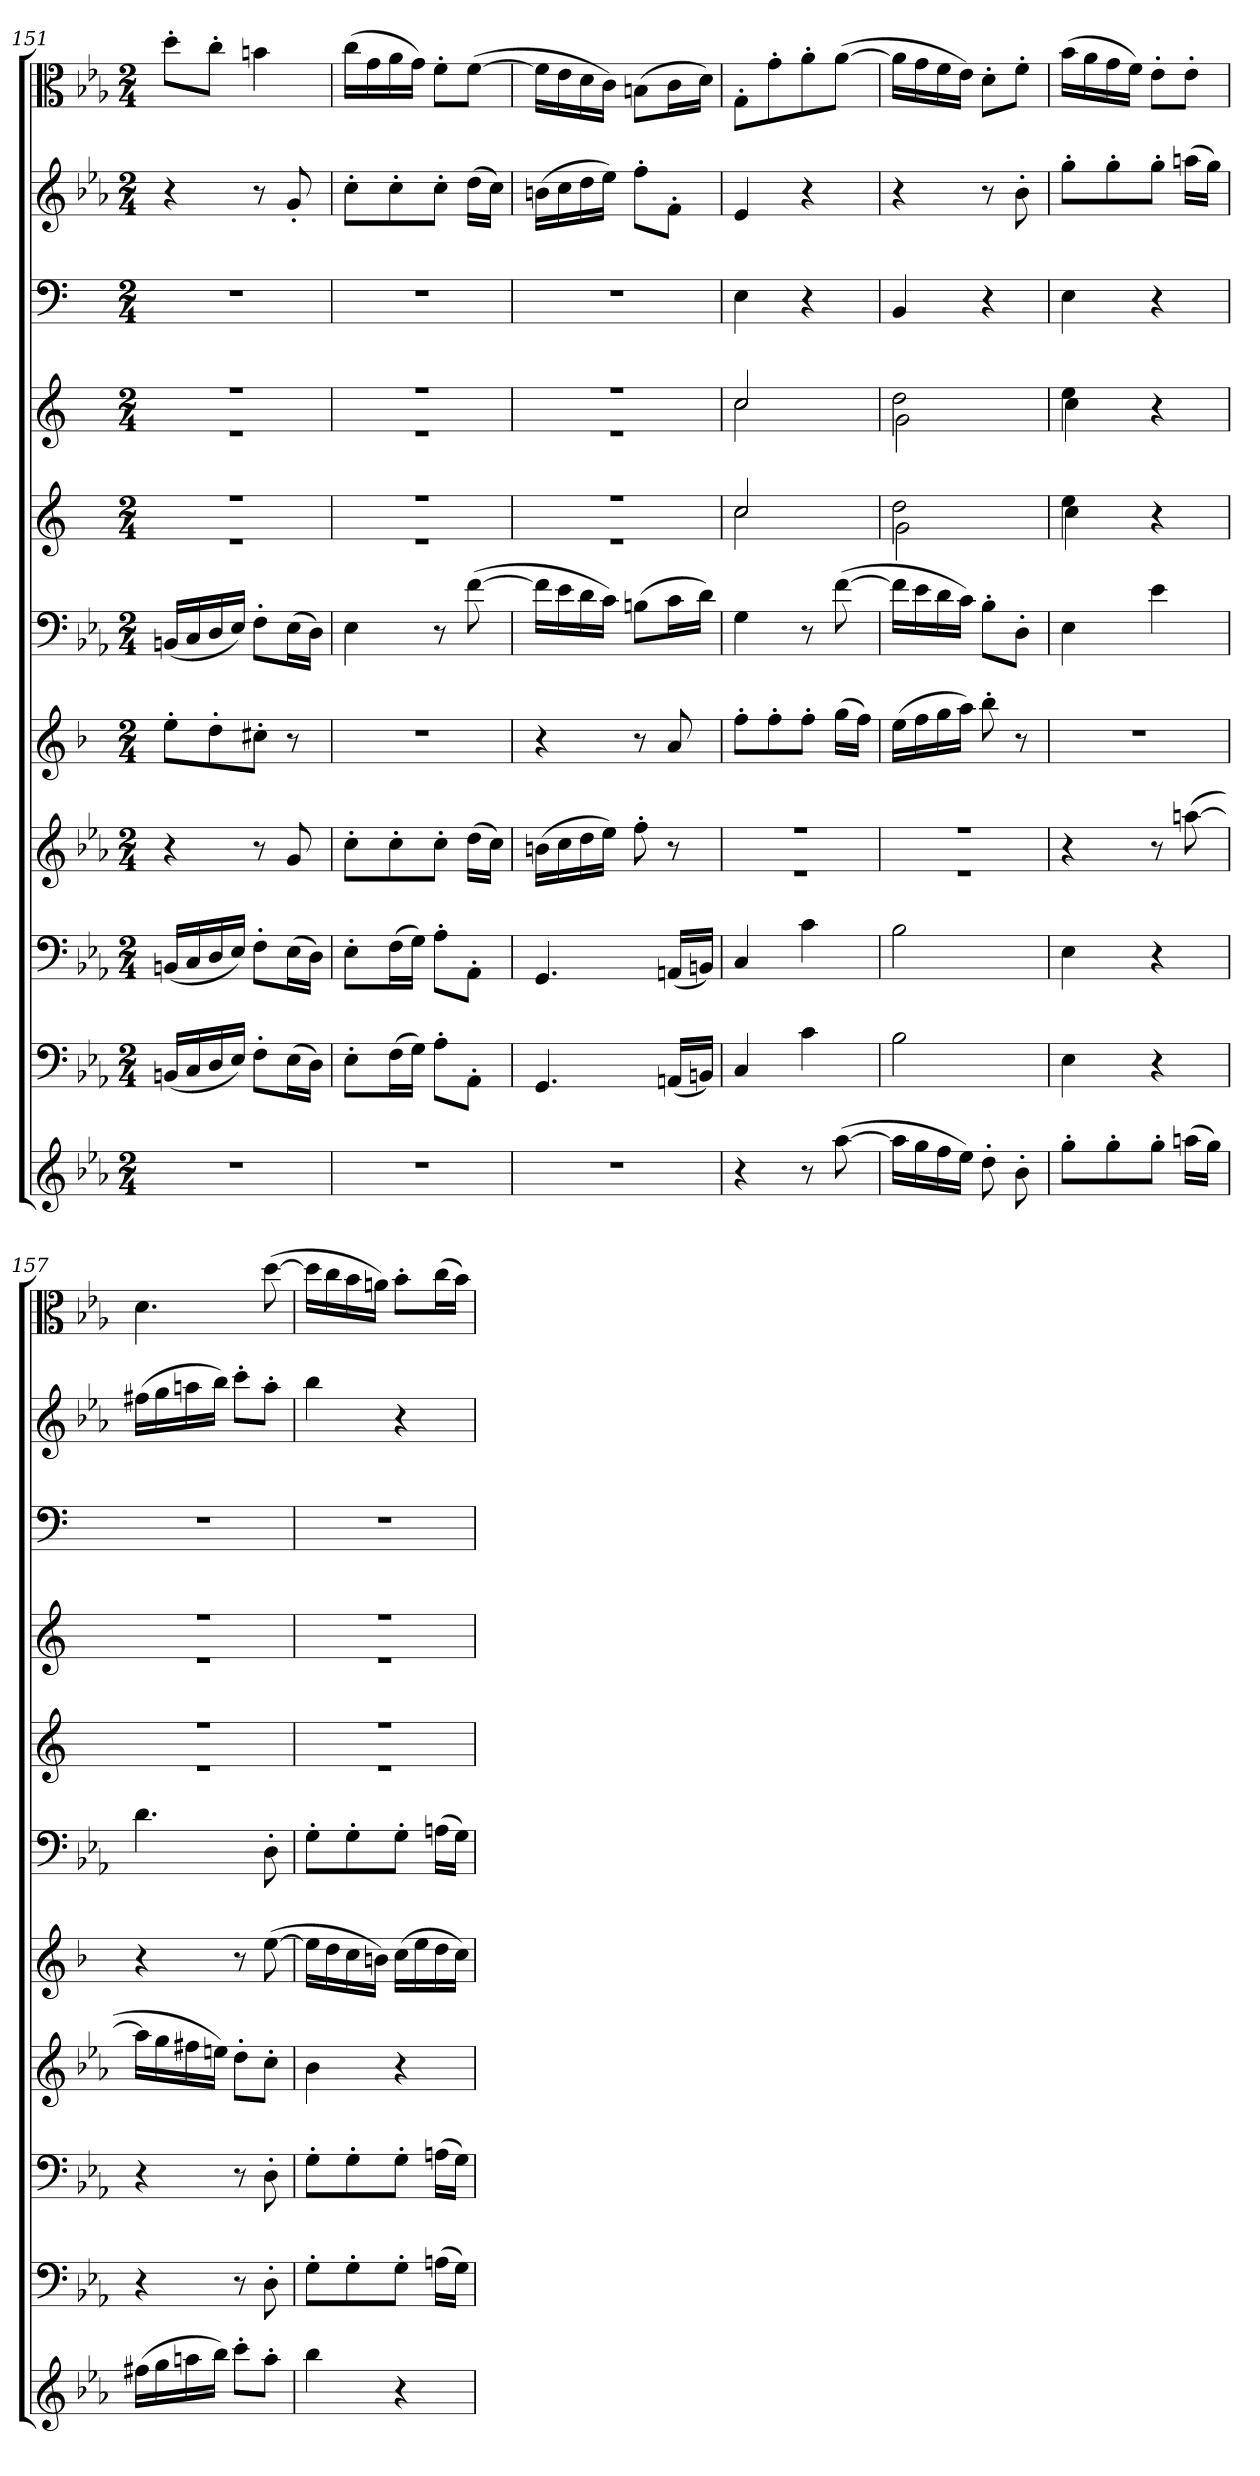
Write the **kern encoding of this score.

**kern	**kern	**kern	**kern	**kern	**kern	**kern	**kern	**kern	**kern	**kern
*part11	*part10	*part9	*part8	*part7	*part6	*part5	*part4	*part3	*part2	*part1
*staff11	*staff10	*staff9	*staff8	*staff7	*staff6	*staff5	*staff4	*staff3	*staff2	*staff1
*clefG2	*clefF4	*clefF4	*clefG2	*clefG2	*clefF4	*clefG2	*clefG2	*clefF4	*clefG2	*clefC3
*k[b-e-a-]	*k[b-e-a-]	*k[b-e-a-]	*k[b-e-a-]	*k[b-]	*k[b-e-a-]	*k[]	*k[]	*k[]	*k[b-e-a-]	*k[b-e-a-]
*E-:	*E-:	*E-:	*E-:	*	*E-:	*	*	*	*E-:	*E-:
*M2/4	*M2/4	*M2/4	*M2/4	*M2/4	*M2/4	*M2/4	*M2/4	*M2/4	*M2/4	*M2/4
=151	=151	=151	=151	=151	=151	=151	=151	=151	=151	=151
*	*	*	*	*	*	*^	*^	*	*	*
2r	(16BBn/LL	(16BBn/LL	4r	8ee'\L	(16BBn/LL	2r	2r	2r	2r	2r	4r	8dd'\L
.	16C/	16C/	.	.	16C/	.	.	.	.	.	.	.
.	16D/	16D/	.	8dd'\	16D/	.	.	.	.	.	.	8cc'\J
.	16E-/JJ)	16E-/JJ)	.	.	16E-/JJ)	.	.	.	.	.	.	.
.	8F'\L	8F'\L	8r	8cc#X'\J	8F'\L	.	.	.	.	.	8r	4bn\
.	(16E-\L	(16E-\L	8g/	8r	(16E-\L	.	.	.	.	.	8g'/	.
.	16D\JJ)	16D\JJ)	.	.	16D\JJ)	.	.	.	.	.	.	.
=152	=152	=152	=152	=152	=152	=152	=152	=152	=152	=152	=152	=152
2r	8E-'\L	8E-'\L	8cc'\L	2r	4E-\	2r	2r	2r	2r	2r	8cc'\L	(16cc\LL
.	.	.	.	.	.	.	.	.	.	.	.	16g\
.	(16F\L	(16F\L	8cc'\	.	.	.	.	.	.	.	8cc'\	16a-\
.	16G\JJ)	16G\JJ)	.	.	.	.	.	.	.	.	.	16g\JJ)
.	8A-'\L	8A-'\L	8cc'\J	.	8r	.	.	.	.	.	8cc'\J	8f'\L
.	8AA-'\J	8AA-'\J	(16dd\LL	.	([8f\	.	.	.	.	.	(16dd\LL	([8f\J
.	.	.	16cc\JJ)	.	.	.	.	.	.	.	16cc\JJ)	.
=153	=153	=153	=153	=153	=153	=153	=153	=153	=153	=153	=153	=153
2r	4.GG/	4.GG/	(16bn\LL	4r	16f\LL]	2r	2r	2r	2r	2r	(16bn\LL	16f\LL]
.	.	.	16cc\	.	16e-\	.	.	.	.	.	16cc\	16e-\
.	.	.	16dd\	.	16d\	.	.	.	.	.	16dd\	16d\
.	.	.	16ee-\JJ)	.	16c\JJ)	.	.	.	.	.	16ee-\JJ)	16c\JJ)
.	.	.	8ff'\	8r	(8Bn\L	.	.	.	.	.	8ff'\L	(8Bn\L
.	(16AAn/LL	(16AAn/LL	8r	8a/	16c\L	.	.	.	.	.	8f'\J	16c\L
.	16BBn/JJ)	16BBn/JJ)	.	.	16d\JJ)	.	.	.	.	.	.	16d\JJ)
=154	=154	=154	=154	=154	=154	=154	=154	=154	=154	=154	=154	=154
*	*	*	*^	*	*	*	*	*	*	*	*	*
4r	4C/	4C/	2r	2r	8ff'\L	4G\	2cc/	2cc\	2cc/	2cc\	4E\	4e-/	8G'\L
.	.	.	.	.	8ff'\	.	.	.	.	.	.	.	8g'\
8r	4c\	4c\	.	.	8ff'\J	8r	.	.	.	.	4r	4r	8a-'\
([8aa-\	.	.	.	.	(16gg\LL	([8f\	.	.	.	.	.	.	([8a-\J
.	.	.	.	.	16ff\JJ)	.	.	.	.	.	.	.	.
=155	=155	=155	=155	=155	=155	=155	=155	=155	=155	=155	=155	=155	=155
16aa-\LL]	2B-\	2B-\	2r	2r	(16ee\LL	16f\LL]	2dd\	2g\	2dd\	2g\	4BB/	4r	16a-\LL]
16gg\	.	.	.	.	16ff\	16e-\	.	.	.	.	.	.	16g\
16ff\	.	.	.	.	16gg\	16d\	.	.	.	.	.	.	16f\
16ee-\JJ)	.	.	.	.	16aa\JJ)	16c\JJ)	.	.	.	.	.	.	16e-\JJ)
8dd'\	.	.	.	.	8bb-'\	8B-'\L	.	.	.	.	4r	8r	8d'\L
8b-'\	.	.	.	.	8r	8D'\J	.	.	.	.	.	8b-'\	8f'\J
*	*	*	*v	*v	*	*	*	*	*	*	*	*	*
=156	=156	=156	=156	=156	=156	=156	=156	=156	=156	=156	=156	=156
8gg'\L	4E-\	4E-\	4r	2r	4E-\	4ee\	4cc\	4ee\	4cc\	4E\	8gg'\L	(16b-\LL
.	.	.	.	.	.	.	.	.	.	.	.	16a-\
8gg'\	.	.	.	.	.	.	.	.	.	.	8gg'\	16g\
.	.	.	.	.	.	.	.	.	.	.	.	16f\JJ)
8gg'\J	4r	4r	8r	.	4e-\	4r	4ryy	4r	4ryy	4r	8gg'\J	8e-'\L
(16aan\LL	.	.	([8aan\	.	.	.	.	.	.	.	(16aan\LL	8e-'\J
16gg\JJ)	.	.	.	.	.	.	.	.	.	.	16gg\JJ)	.
=157	=157	=157	=157	=157	=157	=157	=157	=157	=157	=157	=157	=157
(16ff#X\LL	4r	4r	16aa\LL]	4r	4.d\	2r	2r	2r	2r	2r	(16ff#X\LL	4.d\
16gg\	.	.	16gg\	.	.	.	.	.	.	.	16gg\	.
16aan\	.	.	16ff#X\	.	.	.	.	.	.	.	16aan\	.
16bb-\JJ)	.	.	16een\JJ)	.	.	.	.	.	.	.	16bb-\JJ)	.
8ccc'\L	8r	8r	8dd'\L	8r	.	.	.	.	.	.	8ccc'\L	.
8aa'\J	8D'\	8D'\	8cc'\J	([8ee\	8D'\	.	.	.	.	.	8aa'\J	([8dd\
=158	=158	=158	=158	=158	=158	=158	=158	=158	=158	=158	=158	=158
4bb-\	8G'\L	8G'\L	4b-\	16ee\LL]	8G'\L	2r	2r	2r	2r	2r	4bb-\	16dd\LL]
.	.	.	.	16dd\	.	.	.	.	.	.	.	16cc\
.	8G'\	8G'\	.	16cc\	8G'\	.	.	.	.	.	.	16b-\
.	.	.	.	16bn\JJ)	.	.	.	.	.	.	.	16an\JJ)
4r	8G'\J	8G'\J	4r	(16cc\LL	8G'\J	.	.	.	.	.	4r	8b-'\L
.	.	.	.	16ee\	.	.	.	.	.	.	.	.
.	(16An\LL	(16An\LL	.	16dd\	(16An\LL	.	.	.	.	.	.	(16cc\L
.	16G\JJ)	16G\JJ)	.	16cc\JJ)	16G\JJ)	.	.	.	.	.	.	16b-\JJ)
*	*	*	*	*	*	*v	*v	*	*	*	*	*
*	*	*	*	*	*	*	*v	*v	*	*	*
=	=	=	=	=	=	=	=	=	=	=
*-	*-	*-	*-	*-	*-	*-	*-	*-	*-	*-
